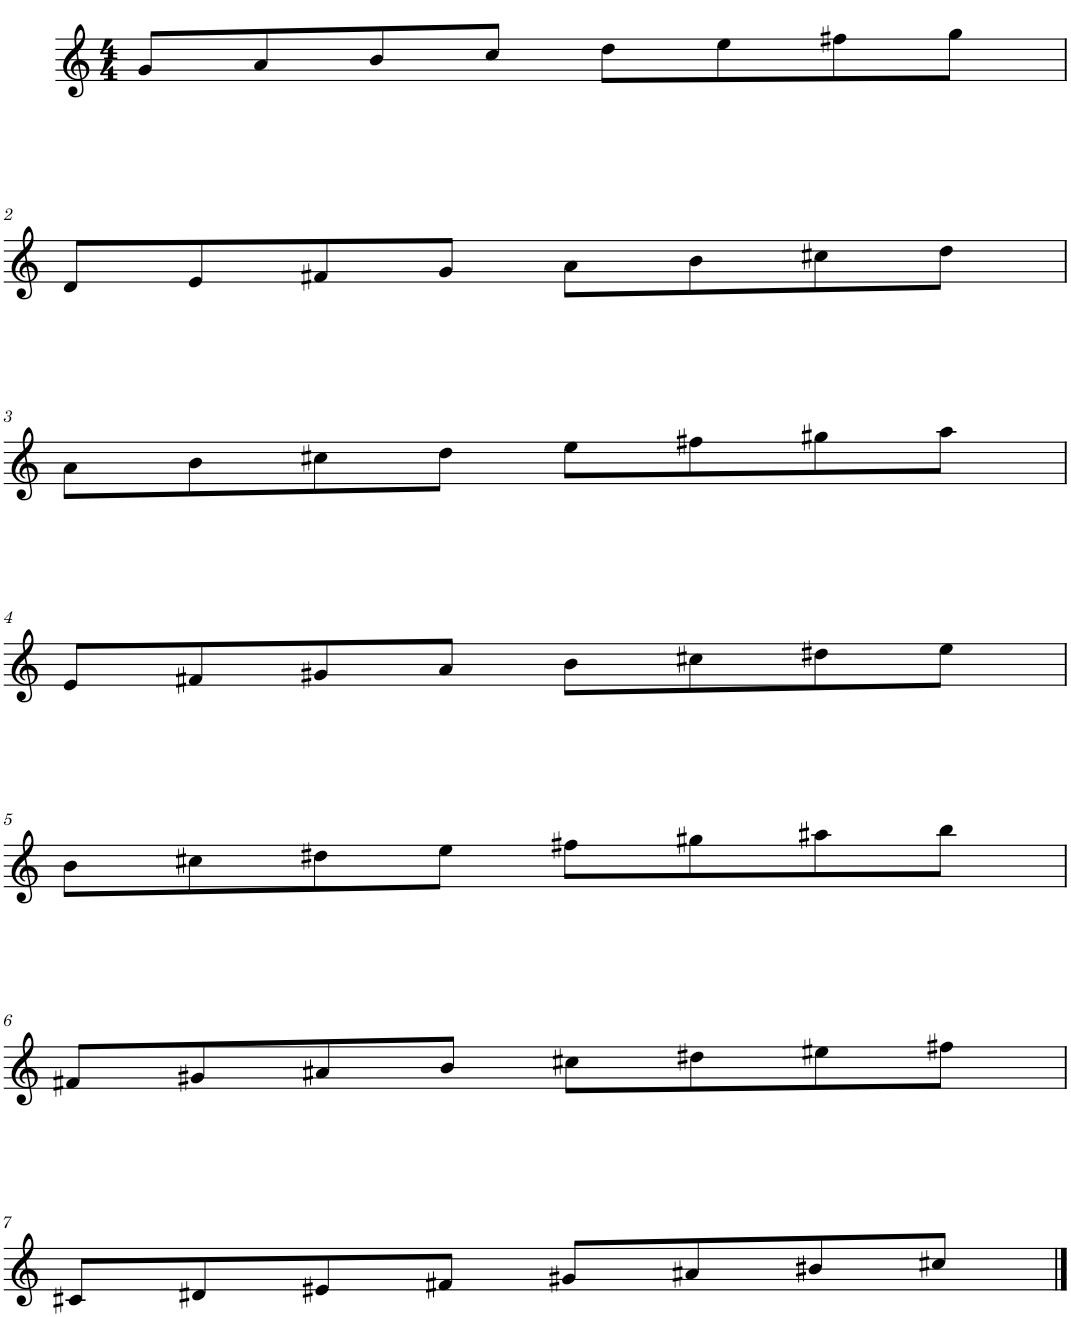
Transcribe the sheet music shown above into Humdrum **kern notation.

**kern
*part1
*staff1
*I"Piano
*I'Pno.
*clefG2
*k[]
*M4/4
=1
8g/L
8a/
8b/
8cc/J
8dd\L
8ee\
8ff#X\
8gg\J
!!LO:LB:g=z
=2
8d/L
8e/
8f#X/
8g/J
8a\L
8b\
8cc#X\
8dd\J
!!LO:LB:g=z
=3
8a\L
8b\
8cc#X\
8dd\J
8ee\L
8ff#X\
8gg#X\
8aa\J
!!LO:LB:g=z
=4
8e/L
8f#X/
8g#X/
8a/J
8b\L
8cc#X\
8dd#X\
8ee\J
!!LO:LB:g=z
=5
8b\L
8cc#X\
8dd#X\
8ee\J
8ff#X\L
8gg#X\
8aa#X\
8bb\J
!!LO:LB:g=z
=6
8f#X/L
8g#X/
8a#X/
8b/J
8cc#X\L
8dd#X\
8ee#X\
8ff#X\J
!!LO:LB:g=z
=7
8c#X/L
8d#X/
8e#X/
8f#X/J
8g#X/L
8a#X/
8b#X/
8cc#X/J
==
*-
